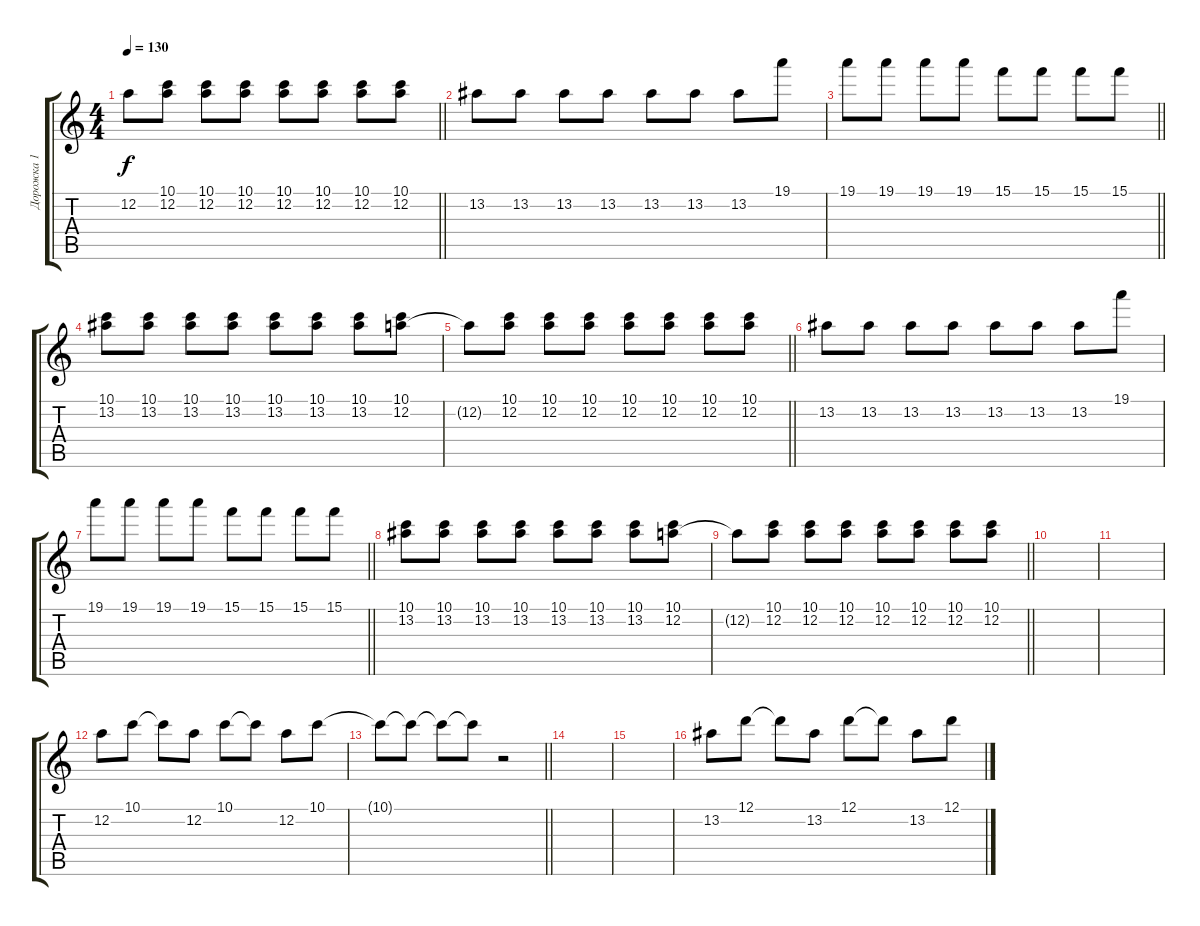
\track ("Дорожка 1" "Дорожка 1") {instrument electricguitarjazz}
\staff {score tabs}
\tuning (D4 A3 F3 C3 G2 D2) {hide}
\ts (4 4)
\tempo 130
\clef g2
\barLineRight lightlight
\ks c
12.2{t}.8{dy f} (10.1 12.2).8 (10.1 12.2).8 (10.1 12.2).8 (10.1 12.2).8 (10.1 12.2).8 (10.1 12.2).8 (10.1 12.2).8 |
13.2.8 13.2.8 13.2.8 13.2.8 13.2.8 13.2.8 13.2.8 19.1.8 |
\barLineRight lightlight
19.1.8 19.1.8 19.1.8 19.1.8 15.1.8 15.1.8 15.1.8 15.1.8 |
(10.1 13.2).8 (10.1 13.2).8 (10.1 13.2).8 (10.1 13.2).8 (10.1 13.2).8 (10.1 13.2).8 (10.1 13.2).8 (10.1 12.2).8 |
\barLineRight lightlight
12.2{t}.8 (10.1 12.2).8 (10.1 12.2).8 (10.1 12.2).8 (10.1 12.2).8 (10.1 12.2).8 (10.1 12.2).8 (10.1 12.2).8 |
13.2.8 13.2.8 13.2.8 13.2.8 13.2.8 13.2.8 13.2.8 19.1.8 |
\barLineRight lightlight
19.1.8 19.1.8 19.1.8 19.1.8 15.1.8 15.1.8 15.1.8 15.1.8 |
(10.1 13.2).8 (10.1 13.2).8 (10.1 13.2).8 (10.1 13.2).8 (10.1 13.2).8 (10.1 13.2).8 (10.1 13.2).8 (10.1 12.2).8 |
\barLineRight lightlight
12.2{t}.8 (10.1 12.2).8 (10.1 12.2).8 (10.1 12.2).8 (10.1 12.2).8 (10.1 12.2).8 (10.1 12.2).8 (10.1 12.2).8 |
|
|
12.2.8 10.1.8 10.1{t}.8 12.2.8 10.1.8 10.1{t}.8 12.2.8 10.1.8 |
\barLineRight lightlight
10.1{t}.8 10.1{t}.8 10.1{t}.8 10.1{t}.8 r.2 |
|
|
13.2.8 12.1.8 12.1{t}.8 13.2.8 12.1.8 12.1{t}.8 13.2.8 12.1.8
